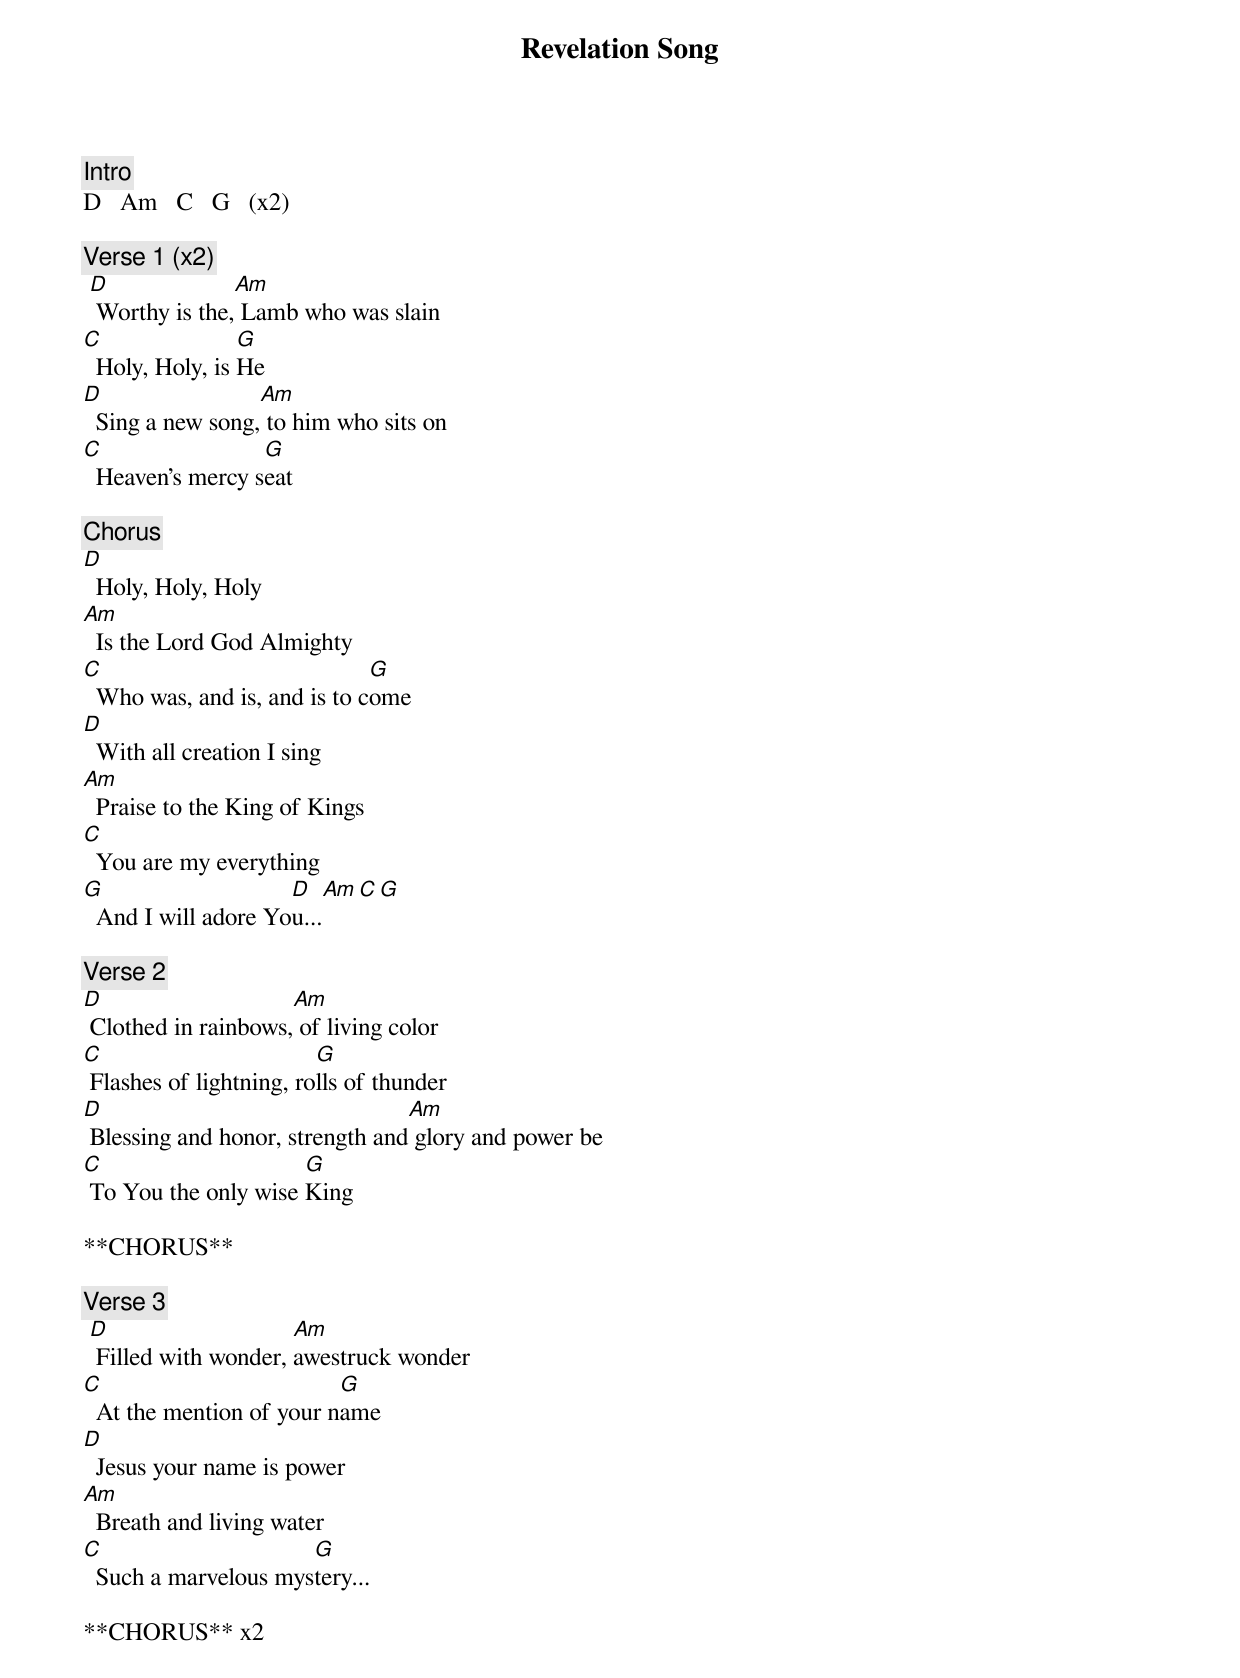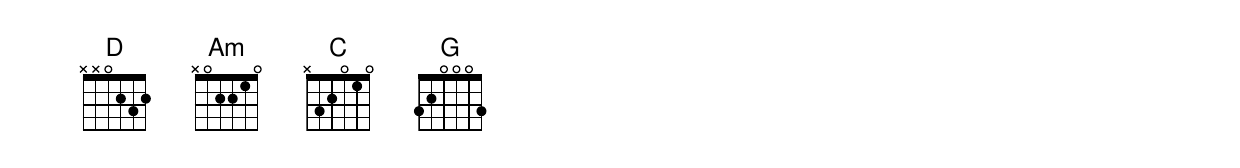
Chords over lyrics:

Revelation Song

[Intro]
D   Am   C   G   (x2)

[Verse 1] (x2)
 D              Am
  Worthy is the, Lamb who was slain
C                G
  Holy, Holy, is He
D                 Am
  Sing a new song, to him who sits on
C                 G
  Heaven's mercy seat

[Chorus]
D
  Holy, Holy, Holy
Am
  Is the Lord God Almighty
C                             G
  Who was, and is, and is to come
D
  With all creation I sing
Am
  Praise to the King of Kings
C
  You are my everything
G                    D    Am   C   G
  And I will adore You...

[Verse 2]
D                    Am
 Clothed in rainbows, of living color
C                        G
 Flashes of lightning, rolls of thunder
D                                Am
 Blessing and honor, strength and glory and power be
C                     G
 To You the only wise King

**CHORUS**

[Verse 3]
 D                    Am
  Filled with wonder, awestruck wonder
C                         G
  At the mention of your name
D
  Jesus your name is power
Am
  Breath and living water
C                     G
  Such a marvelous mystery...

**CHORUS** x2
